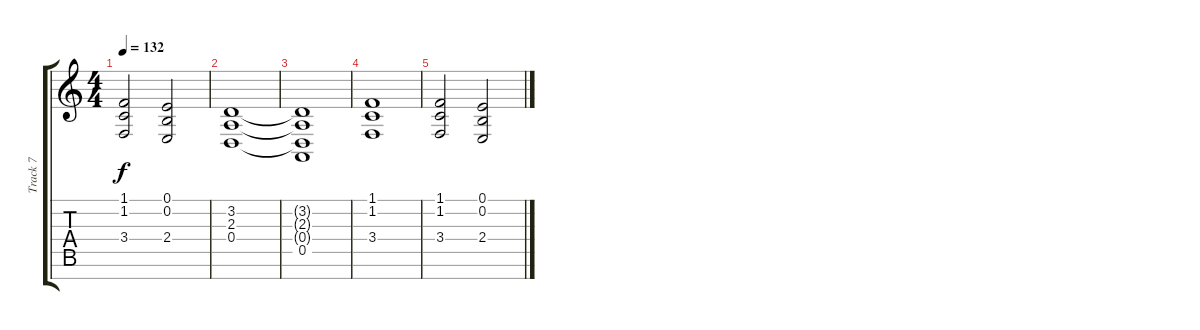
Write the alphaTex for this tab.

\track ("Track 7" "Track 7") {instrument churchorgan}
\staff {score tabs}
\tuning (E4 B3 G3 D3 A2 E2 B1) {hide}
\ts (4 4)
\tempo 132
\clef g2
\ks c
(1.1 1.2 3.4).2{dy f} (0.1 0.2 2.4).2 |
(3.2 2.3 0.4).1 |
(3.2{t} 2.3{t} 0.4{t} 0.5).1 |
(1.1 1.2 3.4).1 |
(1.1 1.2 3.4).2 (0.1 0.2 2.4).2
